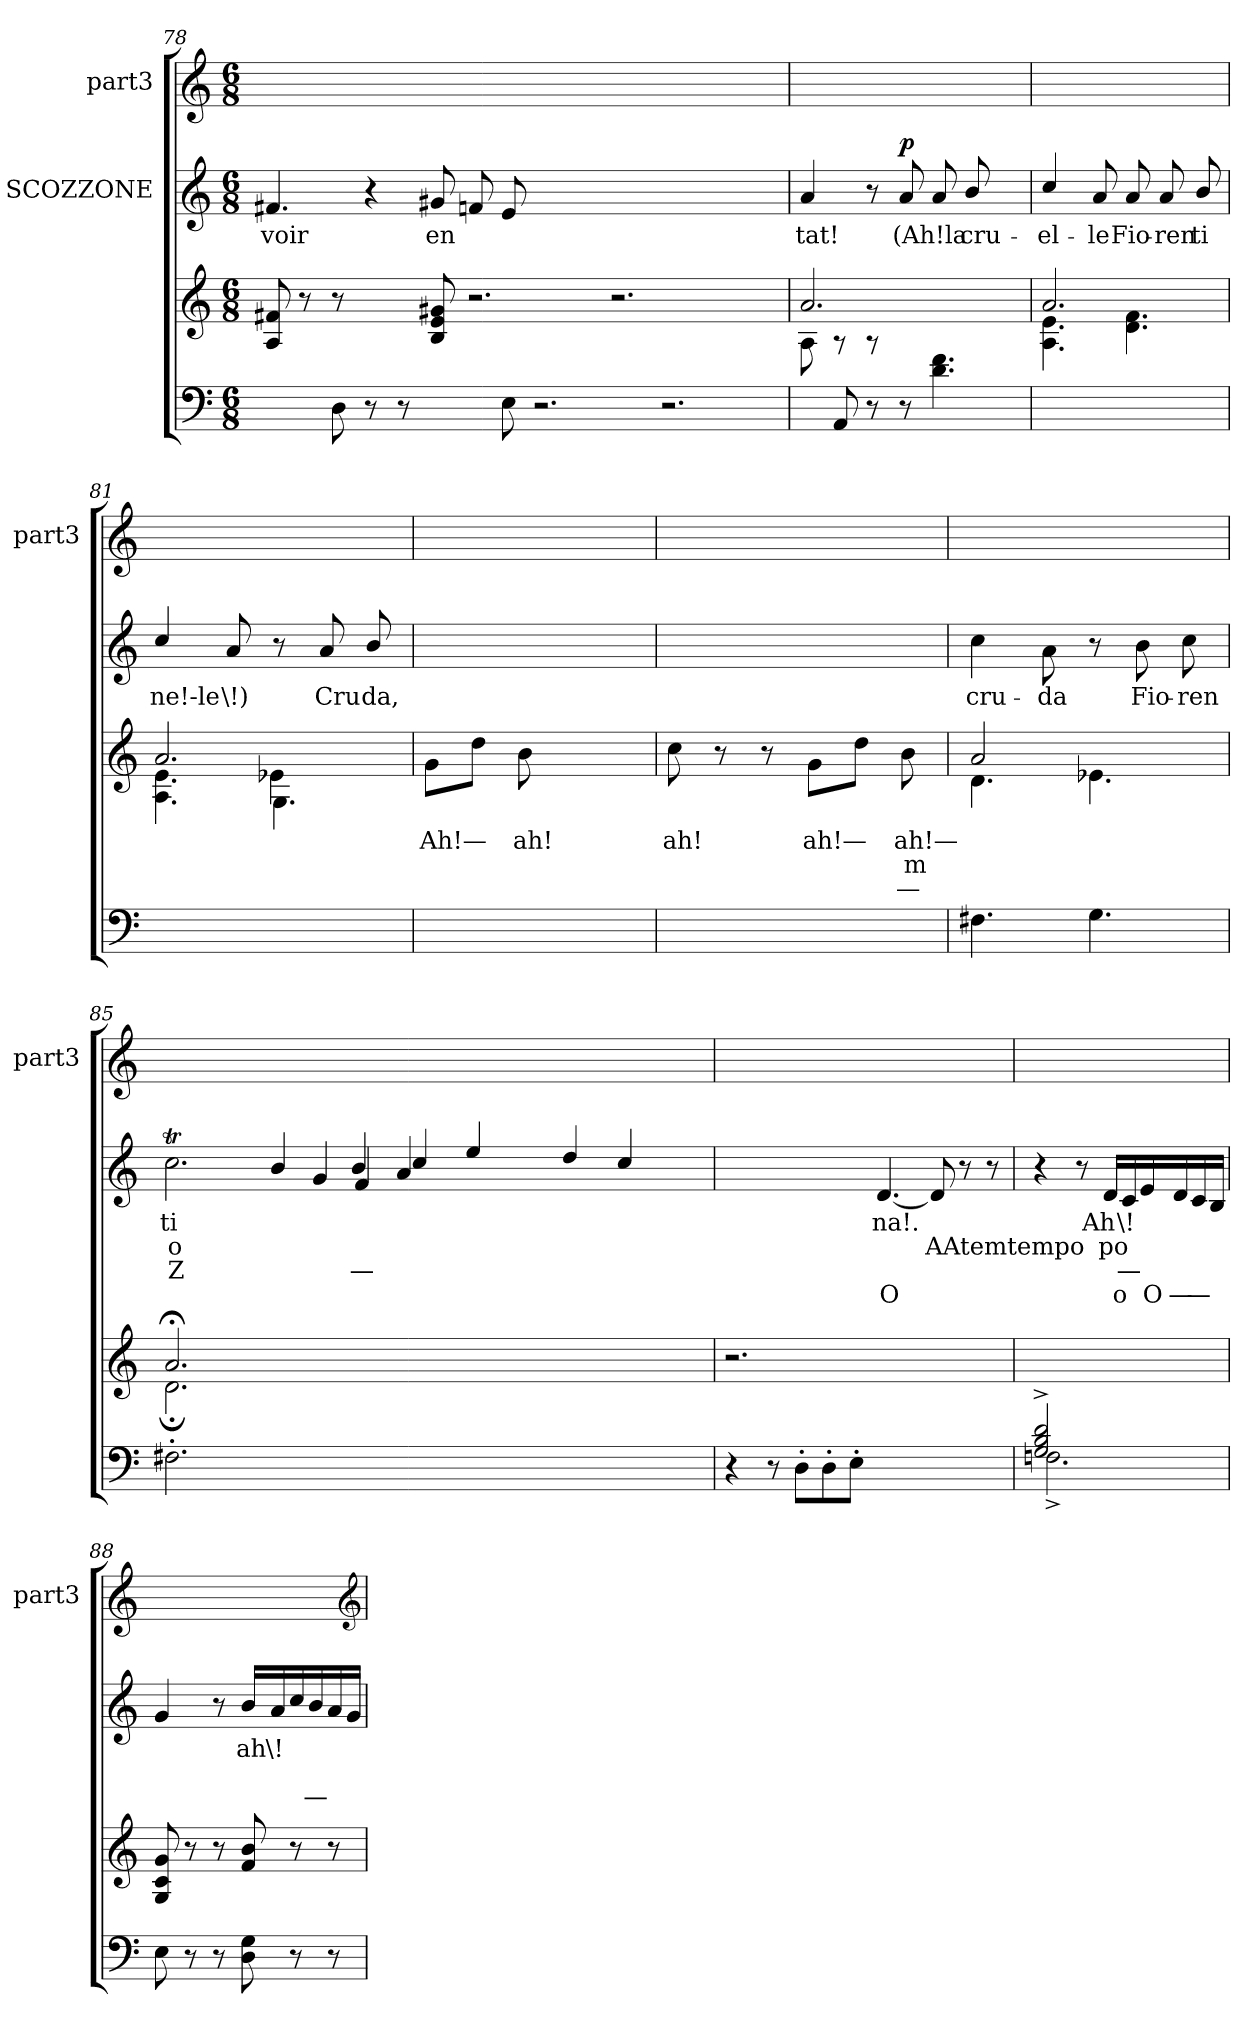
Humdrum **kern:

**kern	**kern	**text	**text	**text	**kern	**text	**text	**text	**text	**dynam	**kern
*part3	*part3	*part3	*part3	*part3	*part2	*part2	*part2	*part2	*part2	*part2	*part1
*staff4	*staff3	*staff3	*staff3	*staff3	*staff2	*staff2	*staff2	*staff2	*staff2	*staff2	*staff1
*	*	*	*	*	*I"SCOZZONE	*	*	*	*	*	*I"part3
*	*	*	*	*	*	*	*	*	*	*	*I'part3
*clefF4	*clefG2	*	*	*	*clefG2	*	*	*	*	*	*clefG2
*k[]	*k[]	*	*	*	*k[]	*	*	*	*	*	*k[]
*M6/8	*M6/8	*	*	*	*M6/8	*	*	*	*	*	*M6/8
=78	=78	=78	=78	=78	=78	=78	=78	=78	=78	=78	=78
4ryy	8f#Xi/ 8Ai/	.	.	.	4.f#Xi/	voir	.	.	.	.	2.ryy
.	8r	.	.	.	.	.	.	.	.	.	.
8Dj\	8r	.	.	.	.	.	.	.	.	.	.
8r	4ryy	.	.	.	4r	.	.	.	.	.	.
8r	.	.	.	.	.	.	.	.	.	.	.
8ryy	8g#Xi/ 8ei/ 8Bi/	.	.	.	8g#Xi/	en	.	.	.	.	.
8ryy	2.r	.	.	.	8fZ/	.	.	.	.	.	1..ryy
8Ej\	.	.	.	.	8eZ/	.	.	.	.	.	.
2.r	.	.	.	.	1.ryy	.	.	.	.	.	.
.	2.r	.	.	.	.	.	.	.	.	.	.
2.r	.	.	.	.	.	.	.	.	.	.	.
.	4ryy	.	.	.	.	.	.	.	.	.	.
=79	=79	=79	=79	=79	=79	=79	=79	=79	=79	=79	=79
*	*^	*	*	*	*	*	*	*	*	*	*
8ryy	2.ai/	8AV\	.	.	.	4ai/	tat!	.	.	.	.	2.ryy
8AAj/	.	8r	.	.	.	.	.	.	.	.	.	.
8r	.	8r	.	.	.	8r	.	.	.	.	.	.
!	!	!	!	!	!	!	!	!	!	!	!LO:DY:a	!
8r	.	4.ryy	.	.	.	8ai/	(Ah!la	.	.	.	p	.
4.dj\ 4.fj\	.	.	.	.	.	8ai/	.	.	.	.	.	.
.	.	.	.	.	.	8bi/	cru-	.	.	.	.	.
.	8ryy	8ryy	.	.	.	8ryy	.	.	.	.	.	8ryy
=80	=80	=80	=80	=80	=80	=80	=80	=80	=80	=80	=80	=80
2.ryy	2.ai/	4.Aj\ 4.ej\	.	.	.	4cci/	el-	.	.	.	.	2.ryy
.	.	.	.	.	.	8ai/	le	.	.	.	.	.
.	.	4.dj\ 4.fj\	.	.	.	8ai/	Fio-	.	.	.	.	.
.	.	.	.	.	.	8ai/	ren	.	.	.	.	.
.	.	.	.	.	.	8bi/	ti	.	.	.	.	.
=81	=81	=81	=81	=81	=81	=81	=81	=81	=81	=81	=81	=81
*	*	*^	*	*	*	*	*	*	*	*	*	*
2.ryy	2.ai/	4.Aj\ 4.ej\	4ryy	.	.	.	4cci/	ne!-le	.	.	.	.	2.ryy
.	.	.	8ryy	.	.	.	8ai/	\!)	.	.	.	.	.
.	.	4.Gj\	4e-XV\	.	.	.	8r	.	.	.	.	.	.
.	.	.	.	.	.	.	8ai/	Cru	.	.	.	.	.
.	.	.	8ryy	.	.	.	8bi/	da,	.	.	.	.	.
*	*v	*v	*v	*	*	*	*	*	*	*	*	*	*
!!LO:LB:g=z
=82	=82	=82	=82	=82	=82	=82	=82	=82	=82	=82	=82
2.ryy	8gi\L	Ah!—	.	.	2.ryy	.	.	.	.	.	2.ryy
.	8ddi\J	.	.	.	.	.	.	.	.	.	.
.	8bi\	ah!	.	.	.	.	.	.	.	.	.
.	4.ryy	.	.	.	.	.	.	.	.	.	.
=83	=83	=83	=83	=83	=83	=83	=83	=83	=83	=83	=83
2.ryy	8cci\	ah!	.	.	2.ryy	.	.	.	.	.	2.ryy
.	8r	.	.	.	.	.	.	.	.	.	.
.	8r	.	.	.	.	.	.	.	.	.	.
.	8gi\L	ah!—	.	.	.	.	.	.	.	.	.
.	8ddi\J	.	.	.	.	.	.	.	.	.	.
.	8bi\	ah!—	m	—	.	.	.	.	.	.	.
!!LO:LB:g=z
=84	=84	=84	=84	=84	=84	=84	=84	=84	=84	=84	=84
*	*^	*	*	*	*	*	*	*	*	*	*
4.F#Xj\	2ai/	4.dV\	.	.	.	4cci\	cru-	.	.	.	.	2.ryy
.	.	.	.	.	.	8ai\	da	.	.	.	.	.
4.Gj\	.	4.e-XV\	.	.	.	8r	.	.	.	.	.	.
.	4ryy	.	.	.	.	8bi\	Fio-	.	.	.	.	.
.	.	.	.	.	.	8cci\	ren	.	.	.	.	.
=85	=85	=85	=85	=85	=85	=85	=85	=85	=85	=85	=85	=85
*	*	*	*	*	*	*^	*	*	*	*	*	*
*	*	*	*	*	*	*	*^	*	*	*	*	*	*
*	*	*	*	*	*	*	*	*^	*	*	*	*	*	*
*	*	*	*	*	*	*	*	*	*^	*	*	*	*	*	*
2.F#X'>j\	2.a;i/	2.d;V\	.	.	.	2.ccTi\	2ryy	2ryy	2ryy	2ryy	ti	o	Z	.	.	2.ryy
.	.	.	.	.	.	.	4ryy	4ryy	4ryy	4ryy	.	.	.	.	.	.
1ryy	1ryy	1ryy	.	.	.	4bZ/	2ryy	4ryy	4ryy	4ryy	.	.	.	.	.	1ryy
.	.	.	.	.	.	4gZ/	.	2ryy	2ryy	2ryy	.	.	.	.	.	.
.	.	.	.	.	.	4fZ/	4bj/	.	.	.	.	.	—	.	.	.
!	!	!	!	!	!	!	!	!LO:N:vis=4	!	!	!	!	!	!	!	!
.	.	.	.	.	.	1ryy	4aV/	4.ccN/	4ryy	2ryy	.	.	.	.	.	.
1ryy	1ryy	1ryy	.	.	.	.	1ryy	.	2ryy	.	.	.	.	.	.	1ryy
!	!	!	!	!	!	!	!	!LO:N:vis=4	!	!	!	!	!	!	!	!
.	.	.	.	.	.	.	.	4.eeN/	.	.	.	.	.	.	.	.
.	.	.	.	.	.	.	.	.	.	2ryy	.	.	.	.	.	.
.	.	.	.	.	.	.	.	4ryy	8ryy	.	.	.	.	.	.	.
.	.	.	.	.	.	.	.	.	4ddl/	.	.	.	.	.	.	.
.	.	.	.	.	.	2ryy	.	2ryy	.	8ryy	.	.	.	.	.	.
!	!	!	!	!	!	!	!	!	!	!LO:N:vis=4	!	!	!	!	!	!
.	.	.	.	.	.	.	.	.	8ryy	4.cc/	.	.	.	.	.	.
4.ryy	4.ryy	4.ryy	.	.	.	.	4.ryy	.	4.ryy	.	.	.	.	.	.	4.ryy
.	.	.	.	.	.	8ryy	.	8ryy	.	8ryy	.	.	.	.	.	.
*	*v	*v	*	*	*	*	*	*	*	*	*	*	*	*	*	*
*	*	*	*	*	*v	*v	*v	*v	*v	*	*	*	*	*	*
=86	=86	=86	=86	=86	=86	=86	=86	=86	=86	=86	=86
4r	2.r	.	.	.	4ryy	.	.	.	.	.	2.ryy
8r	.	.	.	.	4ryy	.	.	.	.	.	.
8D'>j\L	.	.	.	.	.	.	.	.	.	.	.
8D'>j\	.	.	.	.	4ryy	.	.	.	.	.	.
8E'>j\J	.	.	.	.	.	.	.	.	.	.	.
2.ryy	2.ryy	.	.	.	[4.di/	na!.	.	.	O	.	2.ryy
.	.	.	.	.	8di/]	.	AAtemtempo	.	.	.	.
.	.	.	.	.	8r	.	.	.	.	.	.
.	.	.	.	.	8r	.	.	.	.	.	.
=87	=87	=87	=87	=87	=87	=87	=87	=87	=87	=87	=87
*^	*	*	*	*	*	*	*	*	*	*	*
2Gi^>/ 2di^>/ 2Bi^>/	2.Fn^<j\	2.ryy	.	.	.	4r	.	.	.	.	.	2.ryy
.	.	.	.	.	.	8r	.	.	.	.	.	.
.	.	.	.	.	.	16di/LL	Ah	po	.	.	.	.
.	.	.	.	.	.	16ci/	\!	.	—	o	.	.
4ryy	.	.	.	.	.	16ei/	.	.	.	O	.	.
.	.	.	.	.	.	16di/	.	.	.	—	.	.
.	.	.	.	.	.	16ci/	.	.	.	—	.	.
.	.	.	.	.	.	16Bi/JJ	.	.	.	.	.	.
*v	*v	*	*	*	*	*	*	*	*	*	*	*
=88	=88	=88	=88	=88	=88	=88	=88	=88	=88	=88	=88
8Ej\	8gi/ 8ci/ 8Gi/	.	.	.	4gi/	.	.	.	.	.	2.ryy
8r	8r	.	.	.	.	.	.	.	.	.	.
8r	8r	.	.	.	8r	.	.	.	.	.	.
8Dj\ 8Gj\	8bi/ 8fi/	.	.	.	16bi/LL	ah	.	.	.	.	.
.	.	.	.	.	16ai/	\!	.	.	.	.	.
8r	8r	.	.	.	16cci/	.	.	.	.	.	.
.	.	.	.	.	16bi/	.	.	—	.	.	.
8r	8r	.	.	.	16ai/	.	.	.	.	.	.
.	.	.	.	.	16gi/JJ	.	.	.	.	.	.
*	*	*	*	*	*	*	*	*	*	*	*clefG2
=	=	=	=	=	=	=	=	=	=	=	=
*-	*-	*-	*-	*-	*-	*-	*-	*-	*-	*-	*-
